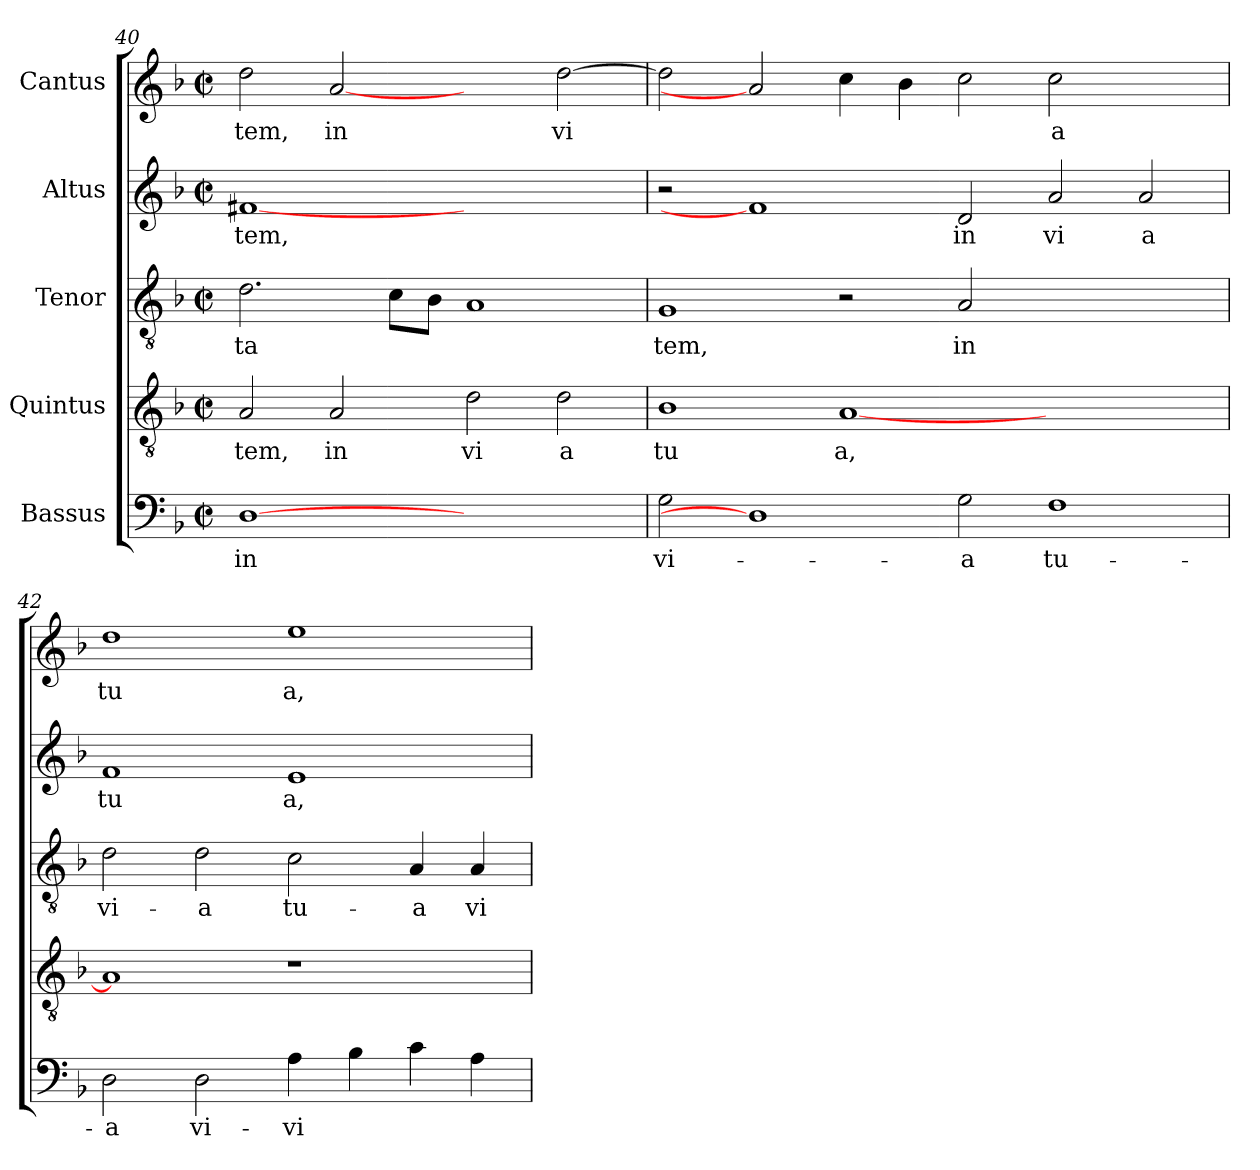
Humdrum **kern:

**kern	**text	**kern	**text	**kern	**text	**kern	**text	**kern	**text
*part5	*part5	*part4	*part4	*part3	*part3	*part2	*part2	*part1	*part1
*staff5	*staff5	*staff4	*staff4	*staff3	*staff3	*staff2	*staff2	*staff1	*staff1
*I"Bassus	*	*I"Quintus	*	*I"Tenor	*	*I"Altus	*	*I"Cantus	*
!!LO:LB:g=z
*clefF4	*	*clefGv2	*	*clefGv2	*	*clefG2	*	*clefG2	*
*k[b-]	*	*k[b-]	*	*k[b-]	*	*k[b-]	*	*k[b-]	*
*F:	*	*F:	*	*F:	*	*F:	*	*F:	*
*M2/2	*	*M2/2	*	*M2/2	*	*M2/2	*	*M2/2	*
*met(c|)	*	*met(c|)	*	*met(c|)	*	*met(c|)	*	*met(c|)	*
=40	=40	=40	=40	=40	=40	=40	=40	=40	=40
!	!LO:LY:b:cj	!	!LO:LY:b:cj	!	!LO:LY:b:cj	!	!LO:LY:b:cj	!	!LO:LY:b:cj
[1D	in	2A/	tem,	2.d\	-ta-	[1f#X	tem,	2dd\	tem,
!	!	!	!LO:LY:b:cj	!	!	!	!	!	!LO:LY:b:cj
.	.	2A/	in	.	.	.	.	[2a	in
!	!	!	!	!	!LO:LY:b:cj	!	!	!	!
.	.	.	.	8c\L	--	.	.	.	.
!	!	!	!	!	!LO:LY:b:cj	!	!	!	!
.	.	.	.	8B-\J	--	.	.	.	.
!	!	!	!LO:LY:b:cj	!	!LO:LY:b:cj	!	!	!	!
1ryy	.	2d\	vi	1A	--	1ryy	.	2ryy	.
!	!	!	!LO:LY:b:cj	!	!	!	!	!	!LO:LY:b:cj
.	.	2d\	a	.	.	.	.	[>2dd\	vi
=41	=41	=41	=41	=41	=41	=41	=41	=41	=41
!	!LO:LY:b:cj	!	!LO:LY:b:cj	!	!LO:LY:b:cj	!	!	!	!LO:LY:b:cj
2G\	vi-	1B-	tu	1G	-tem,	2r	.	2dd\]	.
1D]	.	.	.	.	.	1f#]	.	2a]	.
!	!	!	!LO:LY:b:cj	!	!	!	!	!	!LO:LY:b:cj
.	.	[<1A	a,	2r	.	.	.	4cc\	.
!	!	!	!	!	!	!	!	!	!LO:LY:b:cj
.	.	.	.	.	.	.	.	4b-\	.
!	!LO:LY:b:cj	!	!	!	!LO:LY:b:cj	!	!LO:LY:b:cj	!	!LO:LY:b:cj
2G\	-a	.	.	2A/	in	2d/	in	2cc\	.
!	!LO:LY:b:cj	!	!	!	!	!	!LO:LY:b:cj	!	!LO:LY:b:cj
1F	tu-	1ryy	.	1ryy	.	2a/	vi	2cc\	a
!	!	!	!	!	!	!	!LO:LY:b:cj	!	!
.	.	.	.	.	.	2a/	a	2ryy	.
=42	=42	=42	=42	=42	=42	=42	=42	=42	=42
!	!LO:LY:b:cj	!	!LO:LY:b:cj	!	!LO:LY:b:cj	!	!LO:LY:b:cj	!	!LO:LY:b:cj
2D\	-a	1A]	.	2d\	vi-	1f	tu	1dd	tu
!	!LO:LY:b:cj	!	!	!	!LO:LY:b:cj	!	!	!	!
2D\	vi-	.	.	2d\	-a	.	.	.	.
!	!LO:LY:b:cj	!	!	!	!LO:LY:b:cj	!	!LO:LY:b:cj	!	!LO:LY:b:cj
4A\	-vi-	1r	.	2c\	tu-	1e	a,	1ee	a,
!	!LO:LY:b:cj	!	!	!	!	!	!	!	!
4B-\	--	.	.	.	.	.	.	.	.
!	!LO:LY:b:cj	!	!	!	!LO:LY:b:cj	!	!	!	!
4c\	--	.	.	4A/	-a	.	.	.	.
!	!LO:LY:b:cj	!	!	!	!LO:LY:b:cj	!	!	!	!
4A\	--	.	.	4A/	vi-	.	.	.	.
=	=	=	=	=	=	=	=	=	=
*-	*-	*-	*-	*-	*-	*-	*-	*-	*-
